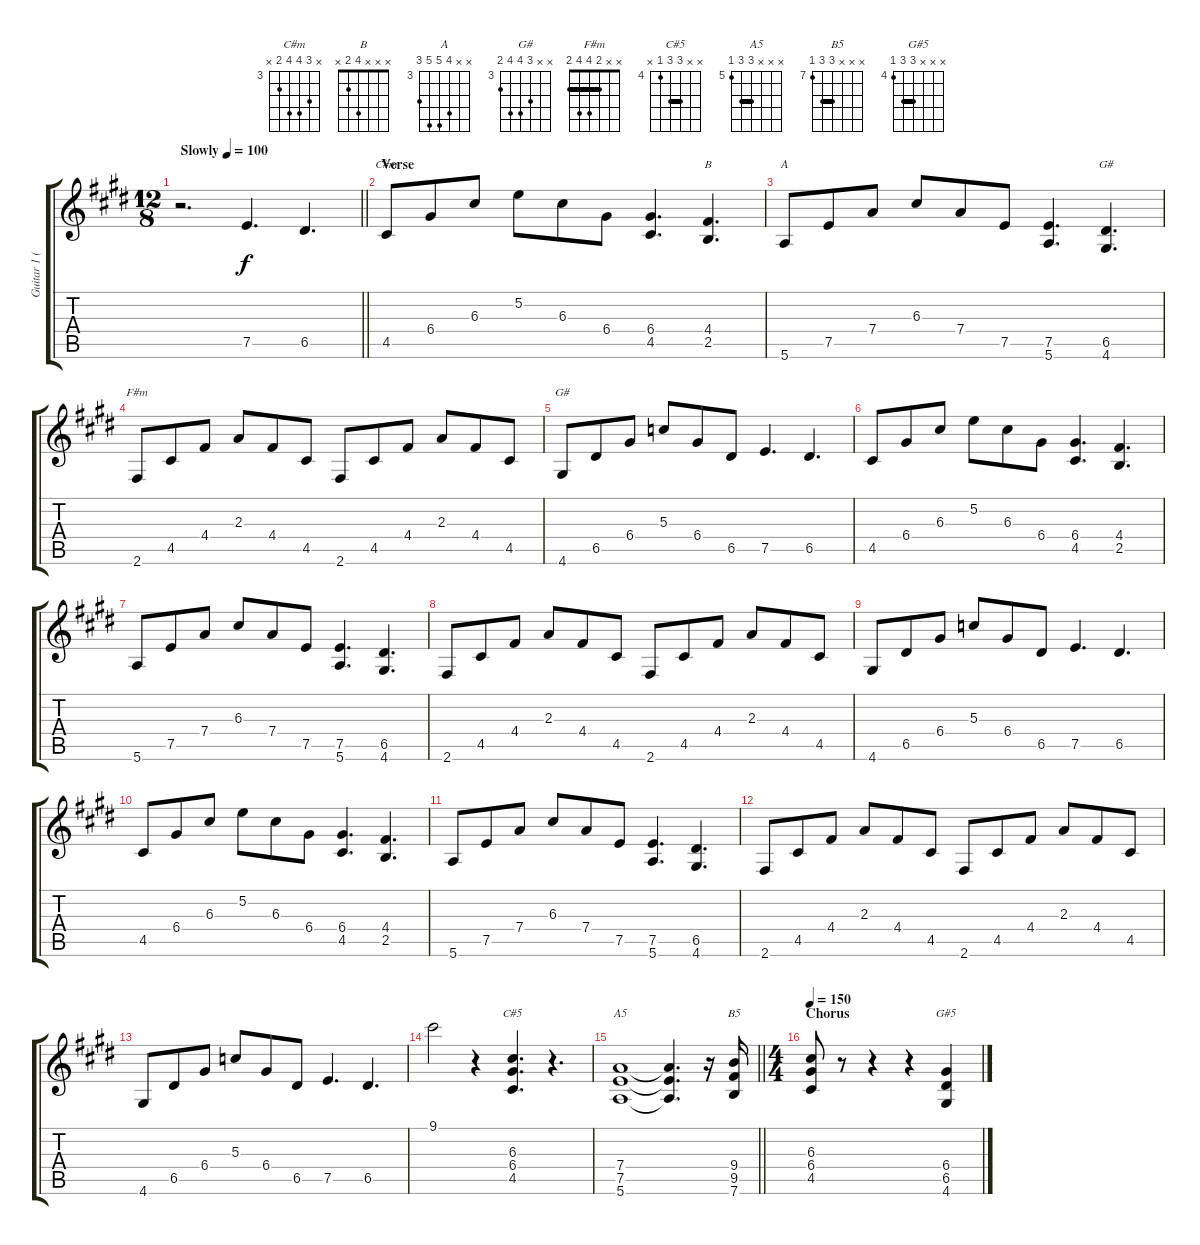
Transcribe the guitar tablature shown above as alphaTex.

\track ("Guitar 1 (Joe Perry)" "Guitar 1 (") {instrument overdrivenguitar}
\staff {score tabs}
\tuning (E4 B3 G3 D3 A2 E2) {hide}
\chord ("C#m" x 5 6 6 4 x) {firstfret 3}
\chord ("B" x x x 4 2 x)
\chord ("A" x x 6 7 7 5) {firstfret 3}
\chord ("G#" x x x x 6 4) {firstfret 4}
\chord ("F#m" x x 2 4 4 2) {barre 2}
\chord ("G#" x x 5 6 6 4) {firstfret 3}
\chord ("C#5" x x 6 6 4 x) {firstfret 4 barre 6}
\chord ("A5" x x x 7 7 5) {firstfret 5 barre 7}
\chord ("B5" x x x 9 9 7) {firstfret 7 barre 9}
\chord ("G#5" x x x 6 6 4) {firstfret 4 barre 6}
\ts (12 8)
\tempo (100 "Slowly")
\clef g2
\barLineRight lightlight
\ks c#minor
r.2{d dy f instrument overdrivenguitar} 7.5.4{d} 6.5.4{d} |
\section ("" "Verse")
4.5.8{ch "C#m"} 6.4.8 6.3.8 5.2.8 6.3.8 6.4.8 (6.4 4.5).4{d} (4.4 2.5).4{d ch "B"} |
5.6.8{ch "A"} 7.5.8 7.4.8 6.3.8 7.4.8 7.5.8 (7.5 5.6).4{d} (6.5 4.6).4{d ch "G#"} |
2.6.8{ch "F#m"} 4.5.8 4.4.8 2.3.8 4.4.8 4.5.8 2.6.8 4.5.8 4.4.8 2.3.8 4.4.8 4.5.8 |
4.6.8{ch "G#"} 6.5.8 6.4.8 5.3.8 6.4.8 6.5.8 7.5.4{d} 6.5.4{d} |
4.5.8 6.4.8 6.3.8 5.2.8 6.3.8 6.4.8 (6.4 4.5).4{d} (4.4 2.5).4{d} |
5.6.8 7.5.8 7.4.8 6.3.8 7.4.8 7.5.8 (7.5 5.6).4{d} (6.5 4.6).4{d} |
2.6.8 4.5.8 4.4.8 2.3.8 4.4.8 4.5.8 2.6.8 4.5.8 4.4.8 2.3.8 4.4.8 4.5.8 |
4.6.8 6.5.8 6.4.8 5.3.8 6.4.8 6.5.8 7.5.4{d} 6.5.4{d} |
4.5.8 6.4.8 6.3.8 5.2.8 6.3.8 6.4.8 (6.4 4.5).4{d} (4.4 2.5).4{d} |
5.6.8 7.5.8 7.4.8 6.3.8 7.4.8 7.5.8 (7.5 5.6).4{d} (6.5 4.6).4{d} |
2.6.8 4.5.8 4.4.8 2.3.8 4.4.8 4.5.8 2.6.8 4.5.8 4.4.8 2.3.8 4.4.8 4.5.8 |
4.6.8 6.5.8 6.4.8 5.3.8 6.4.8 6.5.8 7.5.4{d} 6.5.4{d} |
9.1.2 r.4 (6.3 6.4 4.5).4{d ch "C#5"} r.4{d} |
\barLineRight lightlight
(7.4 7.5 5.6).1{ch "A5"} (7.4{t} 7.5{t} 5.6{t}).4{d} r.16 (9.4 9.5 7.6).16{ch "B5"} |
\ts (4 4)
\section ("" "Chorus")
\tempo 150
(6.3 6.4 4.5).8 r.8 r.4 r.4 (6.4 6.5 4.6).4{ch "G#5"}
